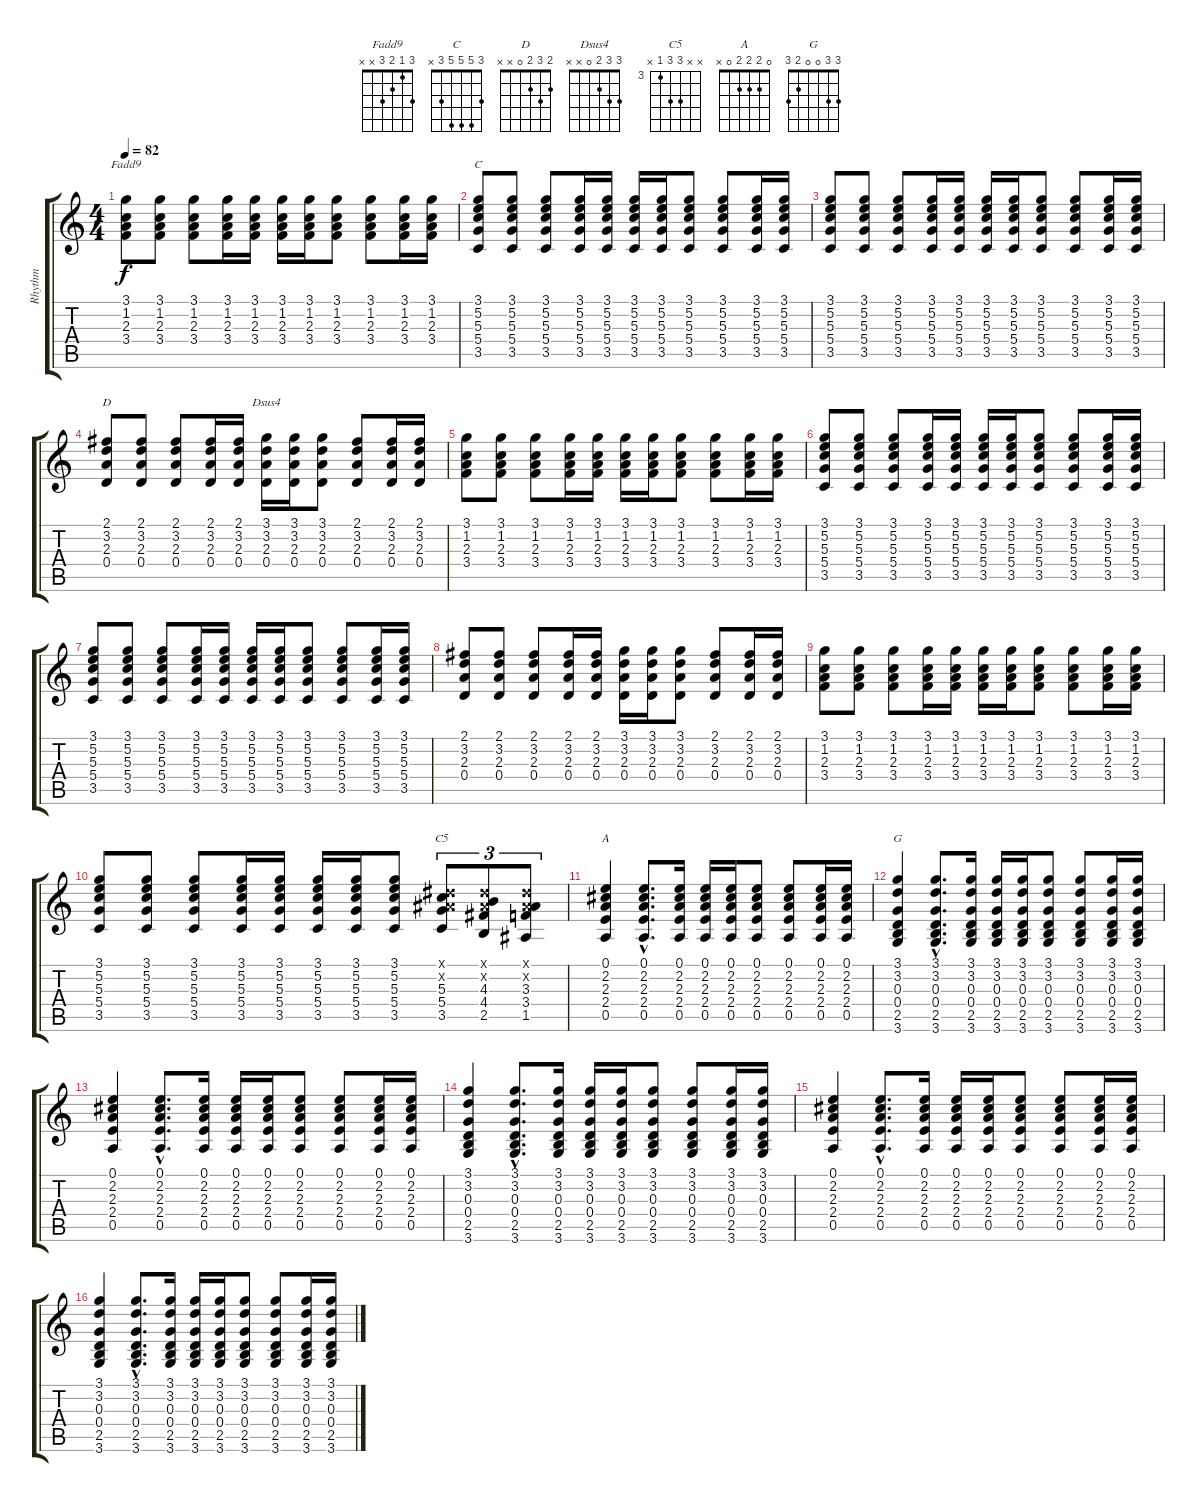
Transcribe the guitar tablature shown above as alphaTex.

\track ("Rhythm" "Rhythm") {instrument acousticguitarsteel}
\staff {score tabs}
\tuning (E4 B3 G3 D3 A2 E2) {hide}
\chord ("Fadd9" 3 1 2 3 x x)
\chord ("C" 3 5 5 5 3 x)
\chord ("D" 2 3 2 0 x x)
\chord ("Dsus4" 3 3 2 0 x x)
\chord ("C5" x x 5 5 3 x) {firstfret 3}
\chord ("A" 0 2 2 2 0 x)
\chord ("G" 3 3 0 0 2 3)
\ts (4 4)
\tempo 82
\clef g2
\ks c
(3.1 1.2 2.3 3.4).8{ch "Fadd9" dy f} (3.1 1.2 2.3 3.4).8 (3.1 1.2 2.3 3.4).8 (3.1 1.2 2.3 3.4).16 (3.1 1.2 2.3 3.4).16 (3.1 1.2 2.3 3.4).16 (3.1 1.2 2.3 3.4).16 (3.1 1.2 2.3 3.4).8 (3.1 1.2 2.3 3.4).8 (3.1 1.2 2.3 3.4).16 (3.1 1.2 2.3 3.4).16 |
(3.1 5.2 5.3 5.4 3.5).8{ch "C"} (3.1 5.2 5.3 5.4 3.5).8 (3.1 5.2 5.3 5.4 3.5).8 (3.1 5.2 5.3 5.4 3.5).16 (3.1 5.2 5.3 5.4 3.5).16 (3.1 5.2 5.3 5.4 3.5).16 (3.1 5.2 5.3 5.4 3.5).16 (3.1 5.2 5.3 5.4 3.5).8 (3.1 5.2 5.3 5.4 3.5).8 (3.1 5.2 5.3 5.4 3.5).16 (3.1 5.2 5.3 5.4 3.5).16 |
(3.1 5.2 5.3 5.4 3.5).8 (3.1 5.2 5.3 5.4 3.5).8 (3.1 5.2 5.3 5.4 3.5).8 (3.1 5.2 5.3 5.4 3.5).16 (3.1 5.2 5.3 5.4 3.5).16 (3.1 5.2 5.3 5.4 3.5).16 (3.1 5.2 5.3 5.4 3.5).16 (3.1 5.2 5.3 5.4 3.5).8 (3.1 5.2 5.3 5.4 3.5).8 (3.1 5.2 5.3 5.4 3.5).16 (3.1 5.2 5.3 5.4 3.5).16 |
(2.1 3.2 2.3 0.4).8{ch "D"} (2.1 3.2 2.3 0.4).8 (2.1 3.2 2.3 0.4).8 (2.1 3.2 2.3 0.4).16 (2.1 3.2 2.3 0.4).16 (3.1 3.2 2.3 0.4).16{ch "Dsus4"} (3.1 3.2 2.3 0.4).16 (3.1 3.2 2.3 0.4).8 (2.1 3.2 2.3 0.4).8 (2.1 3.2 2.3 0.4).16 (2.1 3.2 2.3 0.4).16 |
(3.1 1.2 2.3 3.4).8 (3.1 1.2 2.3 3.4).8 (3.1 1.2 2.3 3.4).8 (3.1 1.2 2.3 3.4).16 (3.1 1.2 2.3 3.4).16 (3.1 1.2 2.3 3.4).16 (3.1 1.2 2.3 3.4).16 (3.1 1.2 2.3 3.4).8 (3.1 1.2 2.3 3.4).8 (3.1 1.2 2.3 3.4).16 (3.1 1.2 2.3 3.4).16 |
(3.1 5.2 5.3 5.4 3.5).8 (3.1 5.2 5.3 5.4 3.5).8 (3.1 5.2 5.3 5.4 3.5).8 (3.1 5.2 5.3 5.4 3.5).16 (3.1 5.2 5.3 5.4 3.5).16 (3.1 5.2 5.3 5.4 3.5).16 (3.1 5.2 5.3 5.4 3.5).16 (3.1 5.2 5.3 5.4 3.5).8 (3.1 5.2 5.3 5.4 3.5).8 (3.1 5.2 5.3 5.4 3.5).16 (3.1 5.2 5.3 5.4 3.5).16 |
(3.1 5.2 5.3 5.4 3.5).8 (3.1 5.2 5.3 5.4 3.5).8 (3.1 5.2 5.3 5.4 3.5).8 (3.1 5.2 5.3 5.4 3.5).16 (3.1 5.2 5.3 5.4 3.5).16 (3.1 5.2 5.3 5.4 3.5).16 (3.1 5.2 5.3 5.4 3.5).16 (3.1 5.2 5.3 5.4 3.5).8 (3.1 5.2 5.3 5.4 3.5).8 (3.1 5.2 5.3 5.4 3.5).16 (3.1 5.2 5.3 5.4 3.5).16 |
(2.1 3.2 2.3 0.4).8 (2.1 3.2 2.3 0.4).8 (2.1 3.2 2.3 0.4).8 (2.1 3.2 2.3 0.4).16 (2.1 3.2 2.3 0.4).16 (3.1 3.2 2.3 0.4).16 (3.1 3.2 2.3 0.4).16 (3.1 3.2 2.3 0.4).8 (2.1 3.2 2.3 0.4).8 (2.1 3.2 2.3 0.4).16 (2.1 3.2 2.3 0.4).16 |
(3.1 1.2 2.3 3.4).8 (3.1 1.2 2.3 3.4).8 (3.1 1.2 2.3 3.4).8 (3.1 1.2 2.3 3.4).16 (3.1 1.2 2.3 3.4).16 (3.1 1.2 2.3 3.4).16 (3.1 1.2 2.3 3.4).16 (3.1 1.2 2.3 3.4).8 (3.1 1.2 2.3 3.4).8 (3.1 1.2 2.3 3.4).16 (3.1 1.2 2.3 3.4).16 |
(3.1 5.2 5.3 5.4 3.5).8 (3.1 5.2 5.3 5.4 3.5).8 (3.1 5.2 5.3 5.4 3.5).8 (3.1 5.2 5.3 5.4 3.5).16 (3.1 5.2 5.3 5.4 3.5).16 (3.1 5.2 5.3 5.4 3.5).16 (3.1 5.2 5.3 5.4 3.5).16 (3.1 5.2 5.3 5.4 3.5).8 (-1.1{x} -1.2{x} 5.3 5.4 3.5).8{tu (3 2) ch "C5"} (-1.1{x} -1.2{x} 4.3 4.4 2.5).8{tu (3 2)} (-1.1{x} -1.2{x} 3.3 3.4 1.5).8{tu (3 2)} |
(0.1 2.2 2.3 2.4 0.5).4{ch "A"} (0.1{hac} 2.2{hac} 2.3{hac} 2.4{hac} 0.5{hac}).8{d} (0.1 2.2 2.3 2.4 0.5).16 (0.1 2.2 2.3 2.4 0.5).16 (0.1 2.2 2.3 2.4 0.5).16 (0.1 2.2 2.3 2.4 0.5).8 (0.1 2.2 2.3 2.4 0.5).8 (0.1 2.2 2.3 2.4 0.5).16 (0.1 2.2 2.3 2.4 0.5).16 |
(3.1 3.2 0.3 0.4 2.5 3.6).4{ch "G"} (3.1{hac} 3.2{hac} 0.3{hac} 0.4{hac} 2.5{hac} 3.6{hac}).8{d} (3.1 3.2 0.3 0.4 2.5 3.6).16 (3.1 3.2 0.3 0.4 2.5 3.6).16 (3.1 3.2 0.3 0.4 2.5 3.6).16 (3.1 3.2 0.3 0.4 2.5 3.6).8 (3.1 3.2 0.3 0.4 2.5 3.6).8 (3.1 3.2 0.3 0.4 2.5 3.6).16 (3.1 3.2 0.3 0.4 2.5 3.6).16 |
(0.1 2.2 2.3 2.4 0.5).4 (0.1{hac} 2.2{hac} 2.3{hac} 2.4{hac} 0.5{hac}).8{d} (0.1 2.2 2.3 2.4 0.5).16 (0.1 2.2 2.3 2.4 0.5).16 (0.1 2.2 2.3 2.4 0.5).16 (0.1 2.2 2.3 2.4 0.5).8 (0.1 2.2 2.3 2.4 0.5).8 (0.1 2.2 2.3 2.4 0.5).16 (0.1 2.2 2.3 2.4 0.5).16 |
(3.1 3.2 0.3 0.4 2.5 3.6).4 (3.1{hac} 3.2{hac} 0.3{hac} 0.4{hac} 2.5{hac} 3.6{hac}).8{d} (3.1 3.2 0.3 0.4 2.5 3.6).16 (3.1 3.2 0.3 0.4 2.5 3.6).16 (3.1 3.2 0.3 0.4 2.5 3.6).16 (3.1 3.2 0.3 0.4 2.5 3.6).8 (3.1 3.2 0.3 0.4 2.5 3.6).8 (3.1 3.2 0.3 0.4 2.5 3.6).16 (3.1 3.2 0.3 0.4 2.5 3.6).16 |
(0.1 2.2 2.3 2.4 0.5).4 (0.1{hac} 2.2{hac} 2.3{hac} 2.4{hac} 0.5{hac}).8{d} (0.1 2.2 2.3 2.4 0.5).16 (0.1 2.2 2.3 2.4 0.5).16 (0.1 2.2 2.3 2.4 0.5).16 (0.1 2.2 2.3 2.4 0.5).8 (0.1 2.2 2.3 2.4 0.5).8 (0.1 2.2 2.3 2.4 0.5).16 (0.1 2.2 2.3 2.4 0.5).16 |
(3.1 3.2 0.3 0.4 2.5 3.6).4 (3.1{hac} 3.2{hac} 0.3{hac} 0.4{hac} 2.5{hac} 3.6{hac}).8{d} (3.1 3.2 0.3 0.4 2.5 3.6).16 (3.1 3.2 0.3 0.4 2.5 3.6).16 (3.1 3.2 0.3 0.4 2.5 3.6).16 (3.1 3.2 0.3 0.4 2.5 3.6).8 (3.1 3.2 0.3 0.4 2.5 3.6).8 (3.1 3.2 0.3 0.4 2.5 3.6).16 (3.1 3.2 0.3 0.4 2.5 3.6).16
